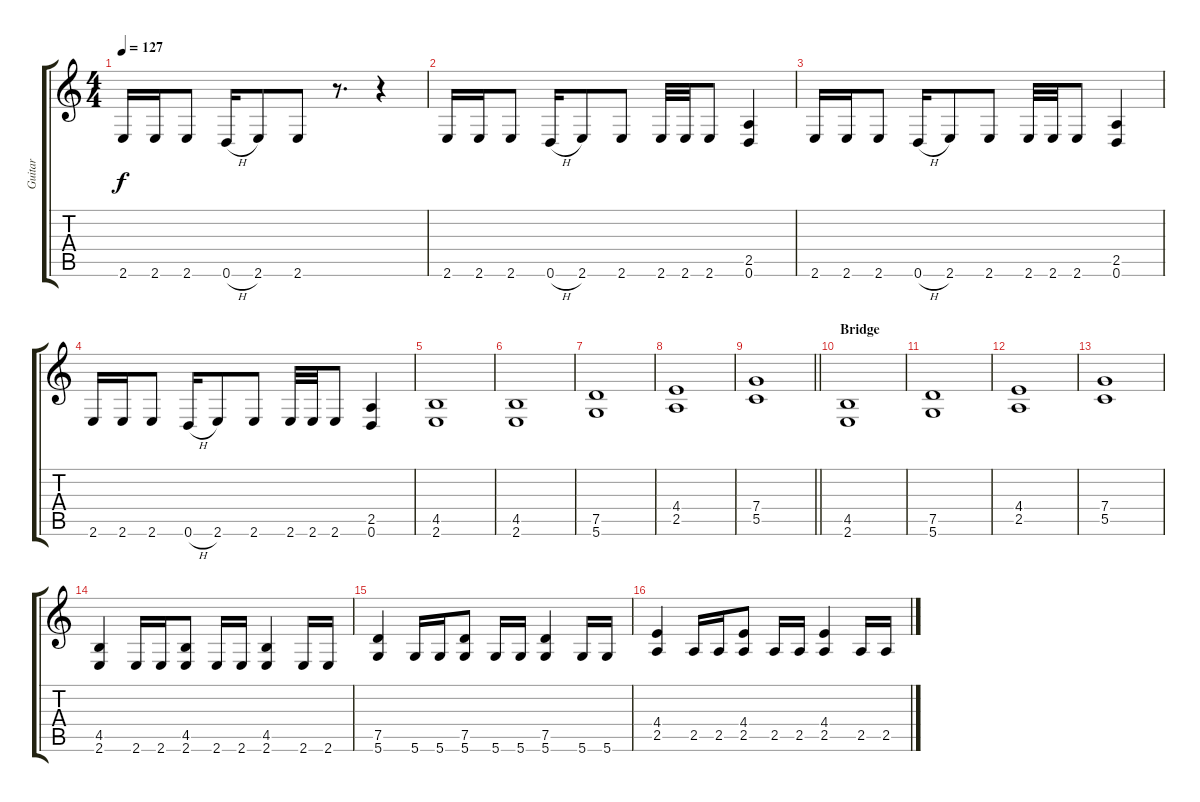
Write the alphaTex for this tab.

\track ("Guitar" "Guitar") {instrument distortionguitar}
\staff {score tabs}
\tuning (D4 A3 F3 C3 G2 D2) {hide}
\ts (4 4)
\tempo 127
\clef g2
\ks c
2.6.16{dy f} 2.6.16 2.6.8 0.6{h}.16 2.6.8 2.6.8 r.8{d} r.4 |
2.6.16 2.6.16 2.6.8 0.6{h}.16 2.6.8 2.6.8 2.6.32 2.6.32 2.6.8 (2.5 0.6).4 |
2.6.16 2.6.16 2.6.8 0.6{h}.16 2.6.8 2.6.8 2.6.32 2.6.32 2.6.8 (2.5 0.6).4 |
2.6.16 2.6.16 2.6.8 0.6{h}.16 2.6.8 2.6.8 2.6.32 2.6.32 2.6.8 (2.5 0.6).4 |
(4.5 2.6).1 |
(4.5 2.6).1 |
(7.5 5.6).1 |
(4.4 2.5).1 |
\barLineRight lightlight
(7.4 5.5).1 |
\section ("" "Bridge")
(4.5 2.6).1 |
(7.5 5.6).1 |
(4.4 2.5).1 |
(7.4 5.5).1 |
(4.5 2.6).4 2.6.16 2.6.16 (4.5 2.6).8 2.6.16 2.6.16 (4.5 2.6).4 2.6.16 2.6.16 |
(7.5 5.6).4 5.6.16 5.6.16 (7.5 5.6).8 5.6.16 5.6.16 (7.5 5.6).4 5.6.16 5.6.16 |
(4.4 2.5).4 2.5.16 2.5.16 (4.4 2.5).8 2.5.16 2.5.16 (4.4 2.5).4 2.5.16 2.5.16
